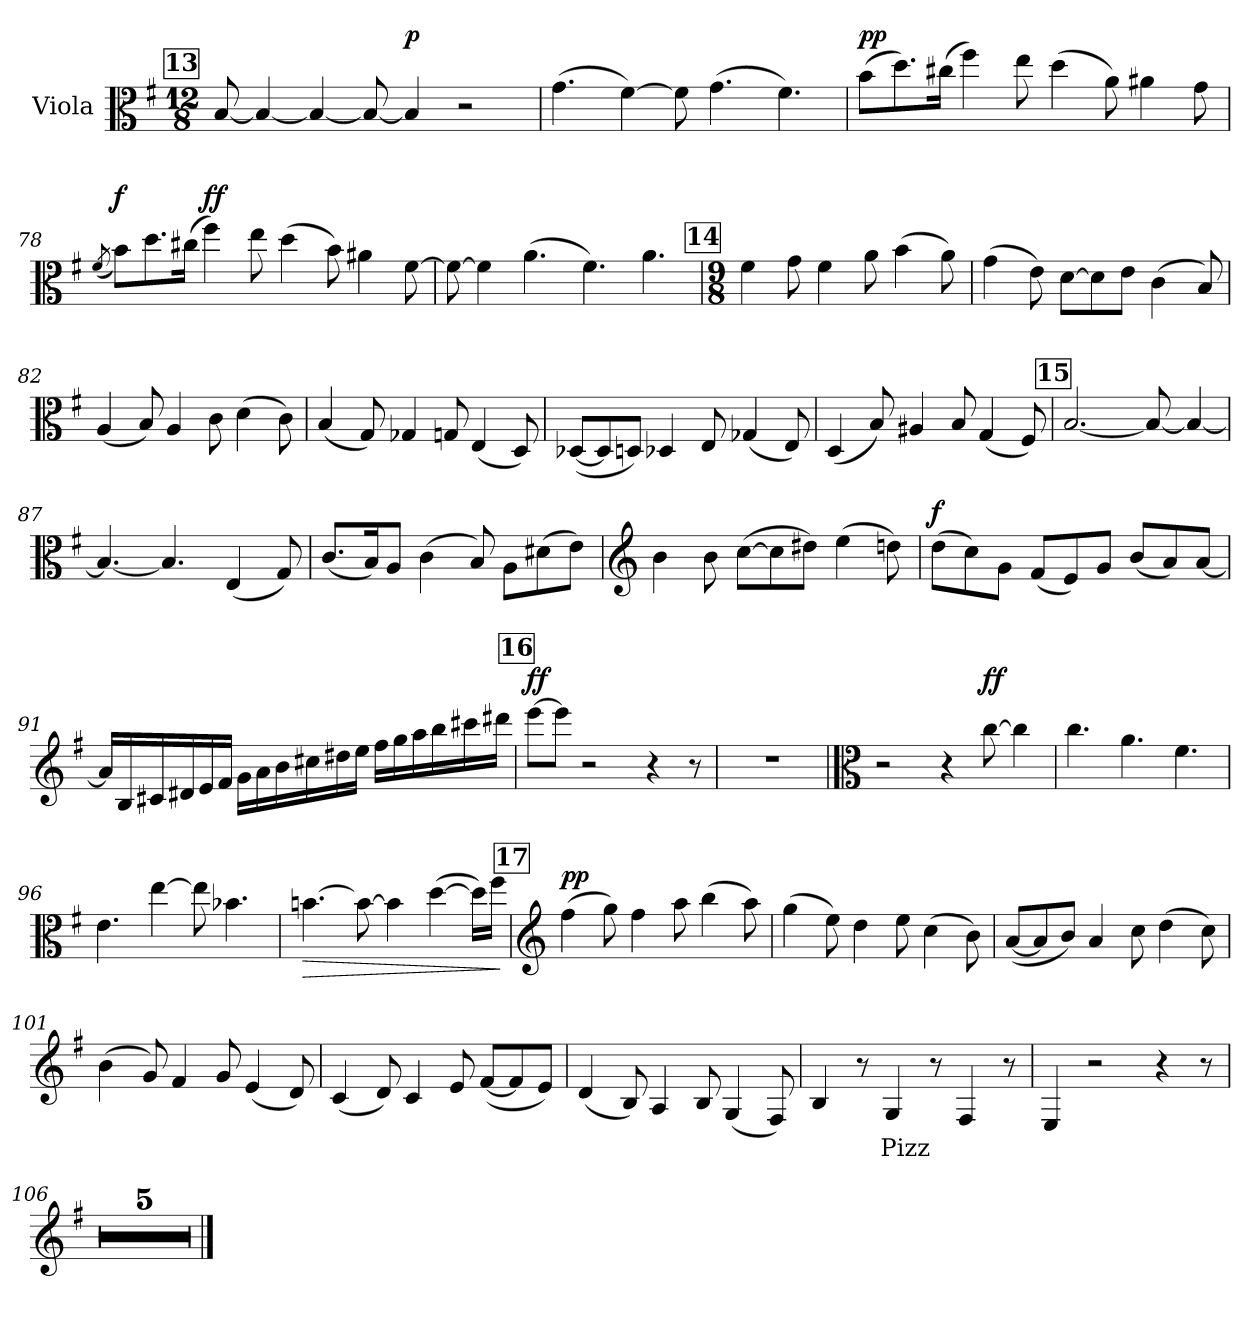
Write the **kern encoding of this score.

**kern	**text	**dynam
*part1	*part1	*part1
*staff1	*staff1	*staff1
*I"Viola	*	*
*I'Vla.	*	*
!!LO:LB:g=z
*clefC3	*	*
*k[f#]	*	*
*M12/8	*	*
!!LO:REH:place=s1:a:B:fs=14:t=13
=75	=75	=75
[8B/	.	.
4B/_	.	.
4B/_	.	.
8B/_	.	.
!	!	!LO:DY:b
4B/]	.	p
2r	.	.
=76	=76	=76
(4.g\	.	.
[4f#\)	.	.
8f#\]	.	.
(4.g\	.	.
4.f#\)	.	.
=77	=77	=77
!	!	!LO:DY:b
(8b\L	.	pp
8.dd\)	.	.
(16cc#X\Jk	.	.
4ff#\)	.	.
8ee\	.	.
(4dd\	.	.
8a\)	.	.
4a#X\	.	.
8g\	.	.
=78	=78	=78
(8qf#/	.	.
!	!	!LO:DY:b
8b\L)	.	f
8.dd\	.	.
(16cc#X\Jk	.	.
!	!	!LO:DY:b
4ff#\)	.	ff
8ee\	.	.
(4dd\	.	.
8b\)	.	.
4a#X\	.	.
[8f#\	.	.
!!LO:LB:g=z
=79	=79	=79
8f#\_	.	.
4f#\]	.	.
(4.a\	.	.
4.f#\)	.	.
4.a\	.	.
!!LO:REH:place=s1:a:B:fs=14:t=14
=80	=80	=80
*M9/8	*	*
4f#\	.	.
8g\	.	.
4f#\	.	.
8a\	.	.
(4b\	.	.
8a\)	.	.
=81	=81	=81
(4g\	.	.
8e\)	.	.
[8d\L	.	.
8d\]	.	.
8e\J	.	.
(4c\	.	.
8B/)	.	.
=82	=82	=82
(4A/	.	.
8B/)	.	.
4A/	.	.
8c\	.	.
(4d\	.	.
8c\)	.	.
=83	=83	=83
(4B/	.	.
8G/)	.	.
4G-X/	.	.
8Gn/	.	.
(4E/	.	.
8D/)	.	.
!!LO:LB:g=z
=84	=84	=84
([8D-X/L	.	.
8D-/]	.	.
8Dn/J)	.	.
4D-X/	.	.
8E/	.	.
(4G-X/	.	.
8E/)	.	.
=85	=85	=85
(4D/	.	.
8B/)	.	.
4A#X/	.	.
8B/	.	.
(4G/	.	.
8F#/)	.	.
!!LO:REH:place=s1:a:B:fs=14:t=15
=86	=86	=86
[2.B/	.	.
8B/_	.	.
4B/_	.	.
=87	=87	=87
4.B/_	.	.
4.B/]	.	.
(4E/	.	.
8G/)	.	.
=88	=88	=88
(8.c/L	.	.
16B/K)	.	.
8A/J	.	.
(4c\	.	.
8B/)	.	.
8A\L	.	.
(8d#X\	.	.
8e\J)	.	.
!!LO:PB:g=z
=89	=89	=89
*clefG2	*	*
4b\	.	.
8b\	.	.
([8cc\L	.	.
8cc\]	.	.
8dd#X\J)	.	.
(4ee\	.	.
8ddn\)	.	.
=90	=90	=90
!	!	!LO:DY:b
(8dd\L	.	f
8cc\)	.	.
8g\J	.	.
(8f#/L	.	.
8e/)	.	.
8g/J	.	.
(8b/L	.	.
8a/)	.	.
[8a/J	.	.
=91	=91	=91
16a/LL]	.	.
16B/	.	.
16c#X/	.	.
16d#X/	.	.
16e/	.	.
16f#/JJ	.	.
16g\LL	.	.
16a\	.	.
16b\	.	.
16cc#X\	.	.
16dd#X\	.	.
16ee\JJ	.	.
16ff#\LL	.	.
16gg\	.	.
16aa\	.	.
16bb\	.	.
16ccc#X\	.	.
16ddd#X\JJ	.	.
!!LO:REH:place=s1:a:B:fs=14:t=16
=92	=92	=92
!	!	!LO:DY:b
[8eee\L	.	ff
8eee\J]	.	.
2r	.	.
4r	.	.
8r	.	.
!!LO:LB:g=z
=93	=93	=93
8%9r	.	.
=94	=94	=94
*clefC3	*	*
2r	.	.
4r	.	.
!	!	!LO:DY:b
[8cc\	.	ff
4cc\]	.	.
=95	=95	=95
4.cc\	.	.
4.a\	.	.
4.f#\	.	.
=96	=96	=96
4.e\	.	.
[4ee\	.	.
8ee\]	.	.
4.b-X\	.	.
=97	=97	=97
!	!	!LO:HP:b
[4.bn\	.	>
8b\_	.	.
4b\]	.	.
([4dd\	.	.
16dd\LL])	.	.
16ff#\JJ	.	.
.	.	]
!!LO:REH:place=s1:a:B:fs=14:t=17
=98	=98	=98
*clefG2	*	*
!	!	!LO:DY:b
(4ff#\	.	pp
8gg\)	.	.
4ff#\	.	.
8aa\	.	.
(4bb\	.	.
8aa\)	.	.
=99	=99	=99
(4gg\	.	.
8ee\)	.	.
4dd\	.	.
8ee\	.	.
(4cc\	.	.
8b\)	.	.
!!LO:LB:g=z
=100	=100	=100
([8a/L	.	.
8a/]	.	.
8b/J)	.	.
4a/	.	.
8cc\	.	.
(4dd\	.	.
8cc\)	.	.
=101	=101	=101
(4b\	.	.
8g/)	.	.
4f#/	.	.
8g/	.	.
(4e/	.	.
8d/)	.	.
=102	=102	=102
(4c/	.	.
8d/)	.	.
4c/	.	.
8e/	.	.
([8f#/L	.	.
8f#/]	.	.
8e/J)	.	.
=103	=103	=103
(4d/	.	.
8B/)	.	.
4A/	.	.
8B/	.	.
(4G/	.	.
8F#/)	.	.
=104	=104	=104
4B/	.	.
8r	.	.
4G/	Pizz	.
8r	.	.
4F#/	.	.
8r	.	.
=105	=105	=105
4E/	.	.
2r	.	.
4r	.	.
8r	.	.
!!LO:LB:g=z
=106	=106	=106
8%9r	.	.
=107	=107	=107
8%9r	.	.
=108	=108	=108
8%9r	.	.
=109	=109	=109
8%9r	.	.
=110	=110	=110
8%9r	.	.
==	==	==
*-	*-	*-
